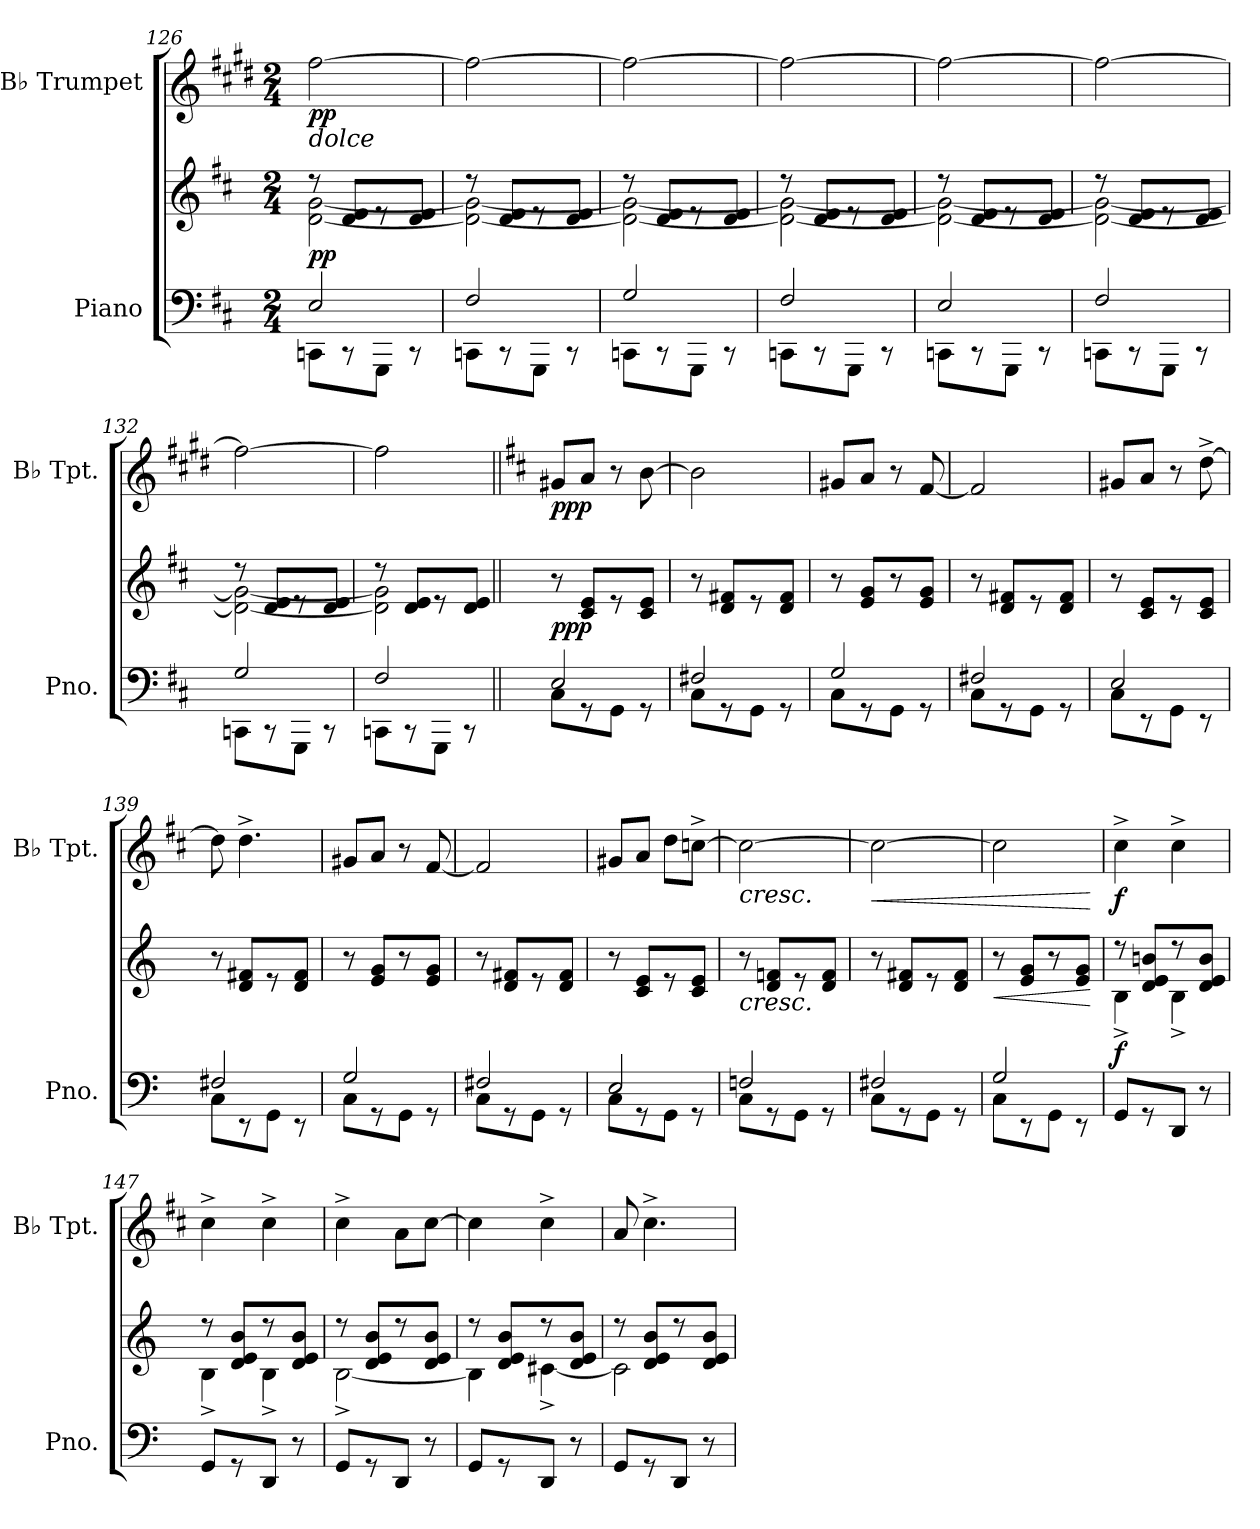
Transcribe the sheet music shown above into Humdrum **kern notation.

**kern	**kern	**dynam	**kern	**dynam
*part2	*part2	*part2	*part1	*part1
*staff3	*staff2	*staff2/3	*staff1	*staff1
*I"Piano	*	*	*I"B♭ Trumpet	*
*I'Pno.	*	*	*I'B♭ Tpt.	*
*clefF4	*clefG2	*	*clefG2	*
*	*	*	*ITrd1c2	*
*k[f#c#]	*k[f#c#]	*	*k[f#c#]	*
*M2/4	*M2/4	*	*M2/4	*
=126	=126	=126	=126	=126
*^	*^	*	*	*
!	!	!	!	!	!LO:TX:b:i:t=dolce	!
!	!	!	!	!LO:DY:b	!	!LO:DY:b
2E/	8CCn\L	8r	[2d\ [2g\	pp	[2ee\	pp
.	8r	8d/ 8e/L	.	.	.	.
.	8GGG\J	8re	.	.	.	.
.	8r	8d/ 8e/J	.	.	.	.
=127	=127	=127	=127	=127	=127	=127
2F#/	8CCn\L	8r	2d\_ 2g\_	.	2ee\_	.
.	8r	8d/ 8e/L	.	.	.	.
.	8GGG\J	8re	.	.	.	.
.	8r	8d/ 8e/J	.	.	.	.
=128	=128	=128	=128	=128	=128	=128
2G/	8CCn\L	8r	2d\_ 2g\_	.	2ee\_	.
.	8r	8d/ 8e/L	.	.	.	.
.	8GGG\J	8re	.	.	.	.
.	8r	8d/ 8e/J	.	.	.	.
=129	=129	=129	=129	=129	=129	=129
2F#/	8CCn\L	8r	2d\_ 2g\_	.	2ee\_	.
.	8r	8d/ 8e/L	.	.	.	.
.	8GGG\J	8re	.	.	.	.
.	8r	8d/ 8e/J	.	.	.	.
!!LO:LB:g=z
=130	=130	=130	=130	=130	=130	=130
2E/	8CCn\L	8r	2d\_ 2g\_	.	2ee\_	.
.	8r	8d/ 8e/L	.	.	.	.
.	8GGG\J	8re	.	.	.	.
.	8r	8d/ 8e/J	.	.	.	.
=131	=131	=131	=131	=131	=131	=131
2F#/	8CCn\L	8r	2d\_ 2g\_	.	2ee\_	.
.	8r	8d/ 8e/L	.	.	.	.
.	8GGG\J	8re	.	.	.	.
.	8r	8d/ 8e/J	.	.	.	.
=132	=132	=132	=132	=132	=132	=132
2G/	8CCn\L	8r	2d\_ 2g\_	.	2ee\_	.
.	8r	8d/ 8e/L	.	.	.	.
.	8GGG\J	8re	.	.	.	.
.	8r	8d/ 8e/J	.	.	.	.
=133	=133	=133	=133	=133	=133	=133
2F#/	8CCn\L	8r	2d\] 2g\]	.	2ee\]	.
.	8r	8d/ 8e/L	.	.	.	.
.	8GGG\J	8re	.	.	.	.
.	8r	8d/ 8e/J	.	.	.	.
*	*	*v	*v	*	*	*
!!LO:PB:g=z
=134||	=134||	=134||	=134||	=134||	=134||
*k[]	*	*k[]	*	*k[]	*
!	!	!	!LO:DY:b	!	!LO:DY:b
2E/	8C\L	8r	ppp	8f#X/L	ppp
.	8r	8c/ 8e/L	.	8g/J	.
.	8GG\J	8r	.	8r	.
.	8r	8c/ 8e/J	.	[8a\	.
=135	=135	=135	=135	=135	=135
2F#X/	8C\L	8r	.	2a\]	.
.	8r	8d/ 8f#X/L	.	.	.
.	8GG\J	8r	.	.	.
.	8r	8d/ 8f#/J	.	.	.
=136	=136	=136	=136	=136	=136
2G/	8C\L	8r	.	8f#X/L	.
.	8r	8e/ 8g/L	.	8g/J	.
.	8GG\J	8r	.	8r	.
.	8r	8e/ 8g/J	.	[8e/	.
=137	=137	=137	=137	=137	=137
2F#X/	8C\L	8r	.	2e/]	.
.	8r	8d/ 8f#X/L	.	.	.
.	8GG\J	8r	.	.	.
.	8r	8d/ 8f#/J	.	.	.
=138	=138	=138	=138	=138	=138
2E/	8C\L	8r	.	8f#X/L	.
.	8r	8c/ 8e/L	.	8g/J	.
.	8GG\J	8r	.	8r	.
.	8r	8c/ 8e/J	.	[8cc^\	.
=139	=139	=139	=139	=139	=139
2F#X/	8C\L	8r	.	8cc\]	.
.	8r	8d/ 8f#X/L	.	4.cc^\	.
.	8GG\J	8r	.	.	.
.	8r	8d/ 8f#/J	.	.	.
!!LO:LB:g=z
=140	=140	=140	=140	=140	=140
2G/	8C\L	8r	.	8f#X/L	.
.	8r	8e/ 8g/L	.	8g/J	.
.	8GG\J	8r	.	8r	.
.	8r	8e/ 8g/J	.	[8e/	.
=141	=141	=141	=141	=141	=141
2F#X/	8C\L	8r	.	2e/]	.
.	8r	8d/ 8f#X/L	.	.	.
.	8GG\J	8r	.	.	.
.	8r	8d/ 8f#/J	.	.	.
=142	=142	=142	=142	=142	=142
2E/	8C\L	8r	.	8f#X/L	.
.	8r	8c/ 8e/L	.	8g/J	.
.	8GG\J	8r	.	8cc\L	.
.	8r	8c/ 8e/J	.	[8b-X^\J	.
=143	=143	=143	=143	=143	=143
!	!	!	!	!LO:TX:b:i:t=cresc.	!
!	!	!LO:TX:b:i:t=cresc.	!	!	!
2Fn/	8C\L	8r	.	2b-\_	.
.	8r	8d/ 8fni/L	.	.	.
.	8GG\J	8r	.	.	.
.	8r	8d/ 8f/J	.	.	.
=144	=144	=144	=144	=144	=144
!	!	!	!	!	!LO:HP:b
2F#X/	8C\L	8r	.	2b-\_	<
.	8r	8d/ 8f#X/L	.	.	.
.	8GG\J	8r	.	.	.
.	8r	8d/ 8f#/J	.	.	.
=145	=145	=145	=145	=145	=145
!	!	!	!LO:HP:b	!	!
2G/	8C\L	8r	<	2b-\]	.
.	8r	8e/ 8g/L	.	.	.
.	8GG\J	8r	.	.	.
.	8r	8e/ 8g/J	.	.	.
*v	*v	*	*	*	*
.	.	[	.	[
!!LO:LB:g=z
=146	=146	=146	=146	=146
*	*^	*	*	*
!	!	!	!LO:DY:b	!	!LO:DY:b
8GG/L	8r	4B^\	f	4b^\	f
8r	8d/ 8e/ 8bn/L	.	.	.	.
8DD/J	8r	4B^\	.	4b^\	.
8r	8d/ 8e/ 8b/J	.	.	.	.
=147	=147	=147	=147	=147	=147
8GG/L	8r	4B^\	.	4b^\	.
8r	8d/ 8e/ 8b/L	.	.	.	.
8DD/J	8r	4B^\	.	4b^\	.
8r	8d/ 8e/ 8b/J	.	.	.	.
=148	=148	=148	=148	=148	=148
8GG/L	8r	[2B^\	.	4b^\	.
8r	8d/ 8e/ 8b/L	.	.	.	.
8DD/J	8r	.	.	8g\L	.
8r	8d/ 8e/ 8b/J	.	.	[8b\J	.
=149	=149	=149	=149	=149	=149
8GG/L	8r	4B\]	.	4b\]	.
8r	8d/ 8e/ 8b/L	.	.	.	.
8DD/J	8r	[4c#X^\	.	4b^\	.
8r	8d/ 8e/ 8b/J	.	.	.	.
=150	=150	=150	=150	=150	=150
8GG/L	8r	2c#\]	.	8g/	.
8r	8d/ 8e/ 8b/L	.	.	4.b^\	.
8DD/J	8r	.	.	.	.
8r	8d/ 8e/ 8b/J	.	.	.	.
*	*v	*v	*	*	*
=	=	=	=	=
*-	*-	*-	*-	*-
